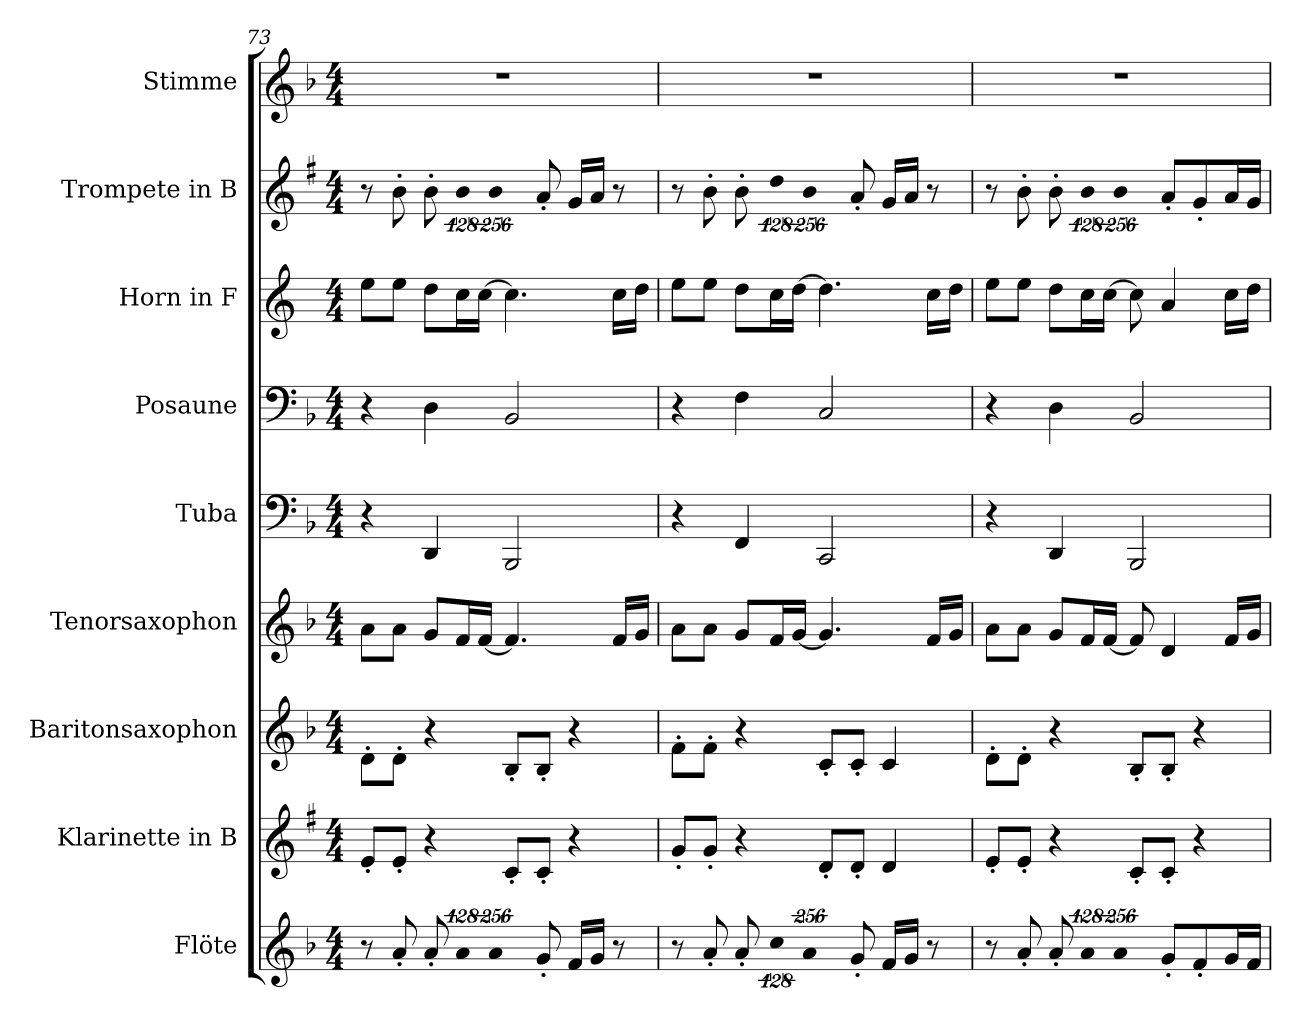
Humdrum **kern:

**kern	**kern	**kern	**kern	**kern	**kern	**kern	**kern	**kern
*part9	*part8	*part7	*part6	*part5	*part4	*part3	*part2	*part1
*staff9	*staff8	*staff7	*staff6	*staff5	*staff4	*staff3	*staff2	*staff1
*I"Flöte	*I"Klarinette in B	*I"Baritonsaxophon	*I"Tenorsaxophon	*I"Tuba	*I"Posaune	*I"Horn in F	*I"Trompete in B	*I"Stimme
*I'Fl.	*I'Kl.	*I'Bar. Sax.	*I'Ten. Sax.	*I'Tuba	*I'Pos.	*I'Hn.	*I'Trp.	*
!!LO:PB:g=z
*clefG2	*clefG2	*clefG2	*clefG2	*clefF4	*clefF4	*clefG2	*clefG2	*clefG2
*	*ITrd1c2	*ITrd12c21	*ITrd8c14	*	*	*ITrd4c7	*ITrd1c2	*
*k[b-]	*k[b-]	*k[b-]	*k[b-]	*k[b-]	*k[b-]	*k[b-]	*k[b-]	*k[b-]
*d:	*d:	*d:	*d:	*d:	*d:	*d:	*d:	*d:
*M4/4	*M4/4	*M4/4	*M4/4	*M4/4	*M4/4	*M4/4	*M4/4	*M4/4
=73	=73	=73	=73	=73	=73	=73	=73	=73
8r	8d'i/L	8D'i\L	8Ai\L	4r	4r	8ai\L	8r	1r
8a'i/	8d'i/J	8D'i\J	8Ai\J	.	.	8ai\J	8a'i\	.
8a'i/	4r	4r	8Gi/L	4DDi/	4Di\	8gi\L	8a'i\	.
!LO:N:vis=8	!	!	!	!	!	!	!LO:N:vis=8	!
1024%85ai/	.	.	16Fi/L	.	.	16fi\L	1024%85ai\	.
.	.	.	[<16Fi/JJ	.	.	[>16fi\JJ	.	.
!LO:N:vis=4	!	!	!	!	!	!	!LO:N:vis=4	!
1024%171ai/	.	.	.	.	.	.	1024%171ai\	.
.	8B-'i/L	8BB-'i/L	4.Fi/]	2BBB-i/	2BB-i/	4.fi\]	.	.
8g'i/	8B-'i/J	8BB-'i/J	.	.	.	.	8g'i/	.
16fi/LL	4r	4r	.	.	.	.	16fi/LL	.
16gi/JJ	.	.	.	.	.	.	16gi/JJ	.
8r	.	.	16Fi/LL	.	.	16fi\LL	8r	.
.	.	.	16Gi/JJ	.	.	16gi\JJ	.	.
=74	=74	=74	=74	=74	=74	=74	=74	=74
8r	8f'i/L	8F'i\L	8Ai\L	4r	4r	8ai\L	8r	1r
8a'i/	8f'i/J	8F'i\J	8Ai\J	.	.	8ai\J	8a'i\	.
8a'i/	4r	4r	8Gi/L	4FFi/	4Fi\	8gi\L	8a'i\	.
!LO:N:vis=8	!	!	!	!	!	!	!LO:N:vis=8	!
1024%85cci\	.	.	16Fi/L	.	.	16fi\L	1024%85cci\	.
.	.	.	[<16Gi/JJ	.	.	[>16gi\JJ	.	.
!LO:N:vis=4	!	!	!	!	!	!	!LO:N:vis=4	!
1024%171ai/	.	.	.	.	.	.	1024%171ai\	.
.	8c'i/L	8C'i/L	4.Gi/]	2CCi/	2Ci/	4.gi\]	.	.
8g'i/	8c'i/J	8C'i/J	.	.	.	.	8g'i/	.
16fi/LL	4ci/	4Ci/	.	.	.	.	16fi/LL	.
16gi/JJ	.	.	.	.	.	.	16gi/JJ	.
8r	.	.	16Fi/LL	.	.	16fi\LL	8r	.
.	.	.	16Gi/JJ	.	.	16gi\JJ	.	.
=75	=75	=75	=75	=75	=75	=75	=75	=75
8r	8d'i/L	8D'i\L	8Ai\L	4r	4r	8ai\L	8r	1r
8a'i/	8d'i/J	8D'i\J	8Ai\J	.	.	8ai\J	8a'i\	.
8a'i/	4r	4r	8Gi/L	4DDi/	4Di\	8gi\L	8a'i\	.
!LO:N:vis=8	!	!	!	!	!	!	!LO:N:vis=8	!
1024%85ai/	.	.	16Fi/L	.	.	16fi\L	1024%85ai\	.
.	.	.	[<16Fi/JJ	.	.	[>16fi\JJ	.	.
!LO:N:vis=4	!	!	!	!	!	!	!LO:N:vis=4	!
1024%171ai/	.	.	.	.	.	.	1024%171ai\	.
.	8B-'i/L	8BB-'i/L	8Fi/]	2BBB-i/	2BB-i/	8fi\]	.	.
8g'i/L	8B-'i/J	8BB-'i/J	4Di/	.	.	4di/	8g'i/L	.
8f'i/	4r	4r	.	.	.	.	8f'i/	.
16gi/L	.	.	16Fi/LL	.	.	16fi\LL	16gi/L	.
16fi/JJ	.	.	16Gi/JJ	.	.	16gi\JJ	16fi/JJ	.
=	=	=	=	=	=	=	=	=
*-	*-	*-	*-	*-	*-	*-	*-	*-
